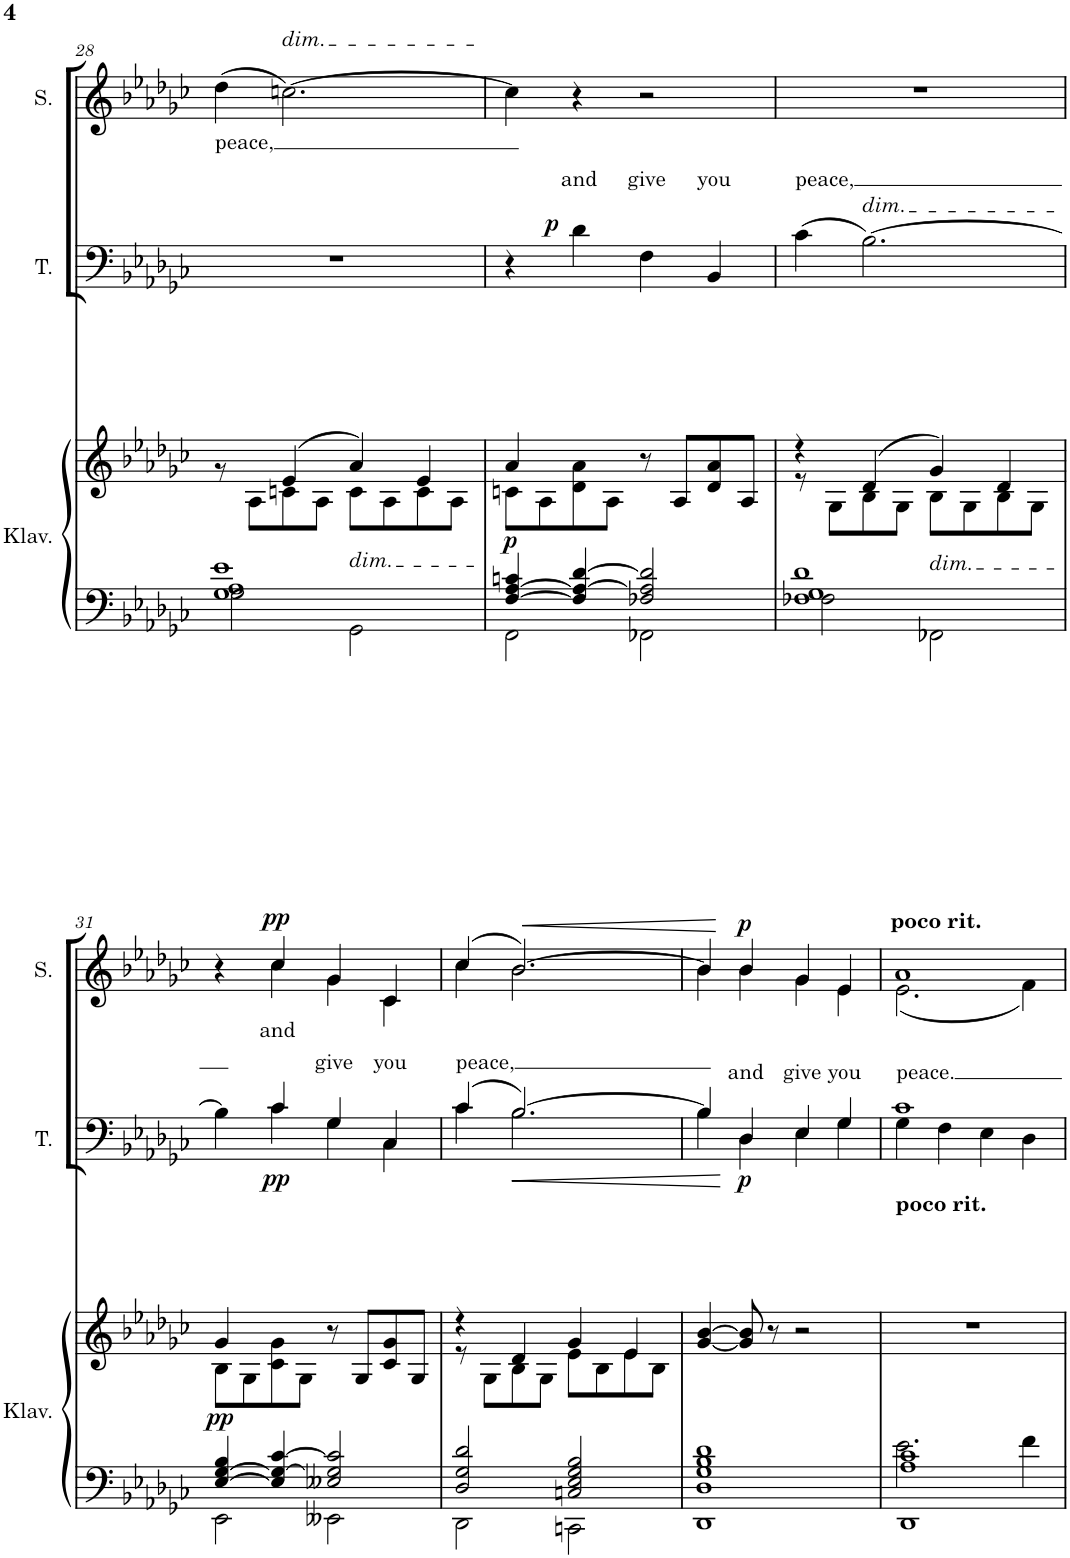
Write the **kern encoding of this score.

**kern	**kern	**dynam	**kern	**text	**dynam	**kern	**text	**dynam
*part3	*part3	*part3	*part2	*part2	*part2	*part1	*part1	*part1
*staff4	*staff3	*staff3/4	*staff2	*staff2	*staff2	*staff1	*staff1	*staff1
*I"Klavier	*	*	*I"Tenor	*	*	*I"Sopran	*	*
*I'Klav.	*	*	*I'T.	*	*	*I'S.	*	*
!!LO:PB:g=z
*clefF4	*clefG2	*	*clefF4	*	*	*clefG2	*	*
*k[b-e-a-d-g-c-]	*k[b-e-a-d-g-c-]	*	*k[b-e-a-d-g-c-]	*	*	*k[b-e-a-d-g-c-]	*	*
*M4/4	*M4/4	*	*M4/4	*	*	*M4/4	*	*
=28	=28	=28	=28	=28	=28	=28	=28	=28
*^	*^	*	*	*	*	*	*	*
!	!	!	!	!	!	!	!	!	!LO:LY:b	!
1G- 1A- 1e-	2G-\	8ryy	8r	.	1r	.	.	(4dd-\	peace,	.
.	.	8ryy	8A-\L	.	.	.	.	.	.	.
!	!	!	!	!	!	!	!	!LO:TX:a:i:t=dim.	!	!
.	.	(4e-/	8cn\	.	.	.	.	[2.ccn\)	.	.
.	.	.	8A-\J	.	.	.	.	.	.	.
!	!	!LO:TX:b:i:t=dim.	!	!	!	!	!	!	!	!
.	2GG-\	4a-/)	8c\L	.	.	.	.	.	.	.
.	.	.	8A-\	.	.	.	.	.	.	.
.	.	4e-/	8c\	.	.	.	.	.	.	.
.	.	.	8A-\J	.	.	.	.	.	.	.
=29	=29	=29	=29	=29	=29	=29	=29	=29	=29	=29
!	!	!	!	!LO:DY:b	!	!	!	!	!	!
[4F/ [4A-/ 4cn/	2FF\	4a-/	8cn\L	p	4r	.	.	4cc\]	.	.
.	.	.	8A-\	.	.	.	.	.	.	.
!	!	!	!	!	!	!LO:LY:a	!LO:DY:a	!	!	!
4F/] 4A-/_ [4d-/	.	4ryy	8d-\ 8a-\	.	4d-\	and	p	4r	.	.
.	.	.	8A-\J	.	.	.	.	.	.	.
!	!	!	!	!	!	!LO:LY:a	!	!	!	!
2F-X/ 2A-/] 2d-/]	2FF-X\	8r	2ryy	.	4F\	give	.	2r	.	.
.	.	8A-/L	.	.	.	.	.	.	.	.
!	!	!	!	!	!	!LO:LY:a	!	!	!	!
.	.	8d-/ 8a-/	.	.	4BB-/	you	.	.	.	.
.	.	8A-/J	.	.	.	.	.	.	.	.
=30	=30	=30	=30	=30	=30	=30	=30	=30	=30	=30
!	!	!	!	!	!	!LO:LY:a	!	!	!	!
1F 1G- 1d-	2F-X\	4r	8r	.	(4c-\	peace,	.	1r	.	.
.	.	.	8G-\L	.	.	.	.	.	.	.
!	!	!	!	!	!LO:TX:a:i:t=dim.	!	!	!	!	!
.	.	(4d-/	8B-\	.	[2.B-\)	.	.	.	.	.
.	.	.	8G-\J	.	.	.	.	.	.	.
!	!	!LO:TX:b:i:t=dim.	!	!	!	!	!	!	!	!
.	2FF-X\	4g-/)	8B-\L	.	.	.	.	.	.	.
.	.	.	8G-\	.	.	.	.	.	.	.
.	.	4d-/	8B-\	.	.	.	.	.	.	.
.	.	.	8G-\J	.	.	.	.	.	.	.
!!LO:LB:g=z
=31	=31	=31	=31	=31	=31	=31	=31	=31	=31	=31
*	*	*	*	*	*^	*	*	*^	*	*
!	!	!	!	!LO:DY:b	!	!	!	!	!	!	!	!
[4E-/ [4G-/ 4B-/	2EE-\	4g-/	8B-\L	pp	4B-\]	4ryy	.	.	4r	4ryy	.	.
.	.	.	8G-\	.	.	.	.	.	.	.	.	.
!	!	!	!	!	!	!	!	!LO:DY:b	!	!	!LO:LY:b	!LO:DY:a
4E-/] 4G-/_ [4c-/	.	4ryy	8c-\ 8g-\	.	4c-/	4c-\	.	pp	4cc-/	4cc-\	and	pp
.	.	.	8G-\J	.	.	.	.	.	.	.	.	.
!	!	!	!	!	!	!	!LO:LY:a	!	!	!	!	!
2E--X/ 2G-/] 2c-/]	2EE--X\	8r	2ryy	.	4G-/	4G-\	give	.	4g-/	4g-\	.	.
.	.	8G-/L	.	.	.	.	.	.	.	.	.	.
!	!	!	!	!	!	!	!LO:LY:a	!	!	!	!	!
.	.	8c-/ 8g-/	.	.	4C-/	4C-\	you	.	4c-/	4c-\	.	.
.	.	8G-/J	.	.	.	.	.	.	.	.	.	.
=32	=32	=32	=32	=32	=32	=32	=32	=32	=32	=32	=32	=32
!	!	!	!	!	!	!	!LO:LY:a	!	!	!	!	!
2D-/ 2G-/ 2d-/	2DD-\	4r	8r	.	(4c-/	4c-\	peace,	.	(4cc-/	4cc-\	.	.
.	.	.	8G-\L	.	.	.	.	.	.	.	.	.
!	!	!	!	!	!	!	!	!LO:HP:b	!	!	!	!LO:HP:b
.	.	4d-/	8B-\	.	[2.B-/)	2.B-\	.	<	[2.b-/)	2.b-\	.	<
.	.	.	8G-\J	.	.	.	.	.	.	.	.	.
2Cn/ 2E-/ 2G-/ 2B-/	2CCn\	4g-/	8e-\L	.	.	.	.	.	.	.	.	.
.	.	.	8B-\	.	.	.	.	.	.	.	.	.
.	.	4e-/	8e-\	.	.	.	.	.	.	.	.	.
.	.	.	8B-\J	.	.	.	.	.	.	.	.	.
*v	*v	*	*	*	*	*	*	*	*	*	*	*
*	*v	*v	*	*	*	*	*	*	*	*	*
=33	=33	=33	=33	=33	=33	=33	=33	=33	=33	=33
1DD- 1D- 1G- 1B- 1d-	[4g-/ [4b-/	.	4B-/]	4B-\	.	.	4b-/]	4b-\	.	.
!	!	!	!	!	!LO:LY:a	!LO:DY:n=1:b	!	!	!	!LO:DY:n=1:a
.	8g-/] 8b-/]	.	4D-/	4D-\	and	[ p	4b-/	4b-\	.	[ p
.	8r	.	.	.	.	.	.	.	.	.
!	!	!	!	!	!LO:LY:a	!	!	!	!	!
.	2r	.	4E-/	4E-\	give	.	4g-/	4g-\	.	.
!	!	!	!	!	!LO:LY:a	!	!	!	!	!
.	.	.	4G-/	4G-\	you	.	4e-/	4e-\	.	.
=34	=34	=34	=34	=34	=34	=34	=34	=34	=34	=34
*^	*	*	*	*	*	*	*	*	*	*
!	!	!	!	!	!	!	!	!LO:TX:a:B:t=poco rit.	!	!	!
!	!	!	!	!LO:TX:b:B:t=poco rit.	!	!	!	!	!	!	!
!	!	!	!	!	!	!LO:LY:a	!	!	!	!	!
1DD- 1A- 1c-	2.e-\	1r	.	1c-	4G-\	peace.	.	1a-	(2.e-\	.	.
.	.	.	.	.	4F\	.	.	.	.	.	.
.	.	.	.	.	4E-\	.	.	.	.	.	.
.	4f\	.	.	.	4D-\	.	.	.	4f\)	.	.
*	*	*	*	*v	*v	*	*	*	*	*	*
*v	*v	*	*	*	*	*	*v	*v	*	*
=	=	=	=	=	=	=	=	=
*-	*-	*-	*-	*-	*-	*-	*-	*-
